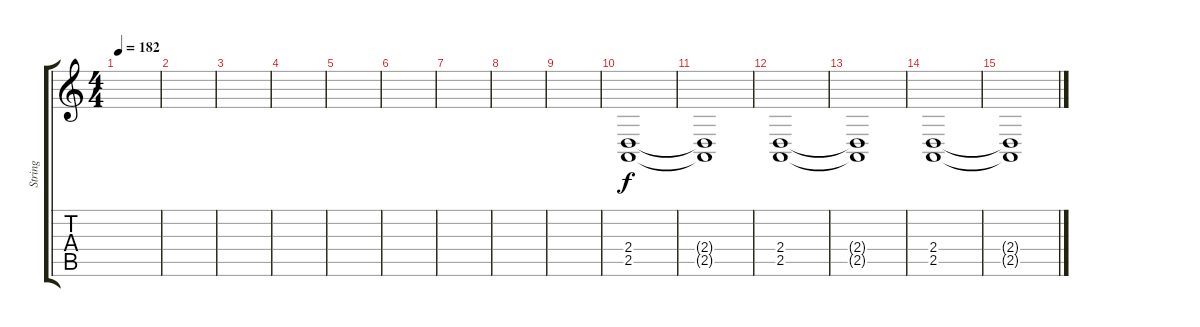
\track ("String" "String") {instrument stringensemble1}
\staff {score tabs}
\tuning (D4 A3 F3 C3 G2 D2) {hide}
\ts (4 4)
\tempo 182
\clef g2
\ks c
|
|
|
|
|
|
|
|
|
(2.4 2.5).1{instrument distortionguitar} |
(2.4{t} 2.5{t}).1 |
(2.4 2.5).1 |
(2.4{t} 2.5{t}).1 |
(2.4 2.5).1 |
(2.4{t} 2.5{t}).1
